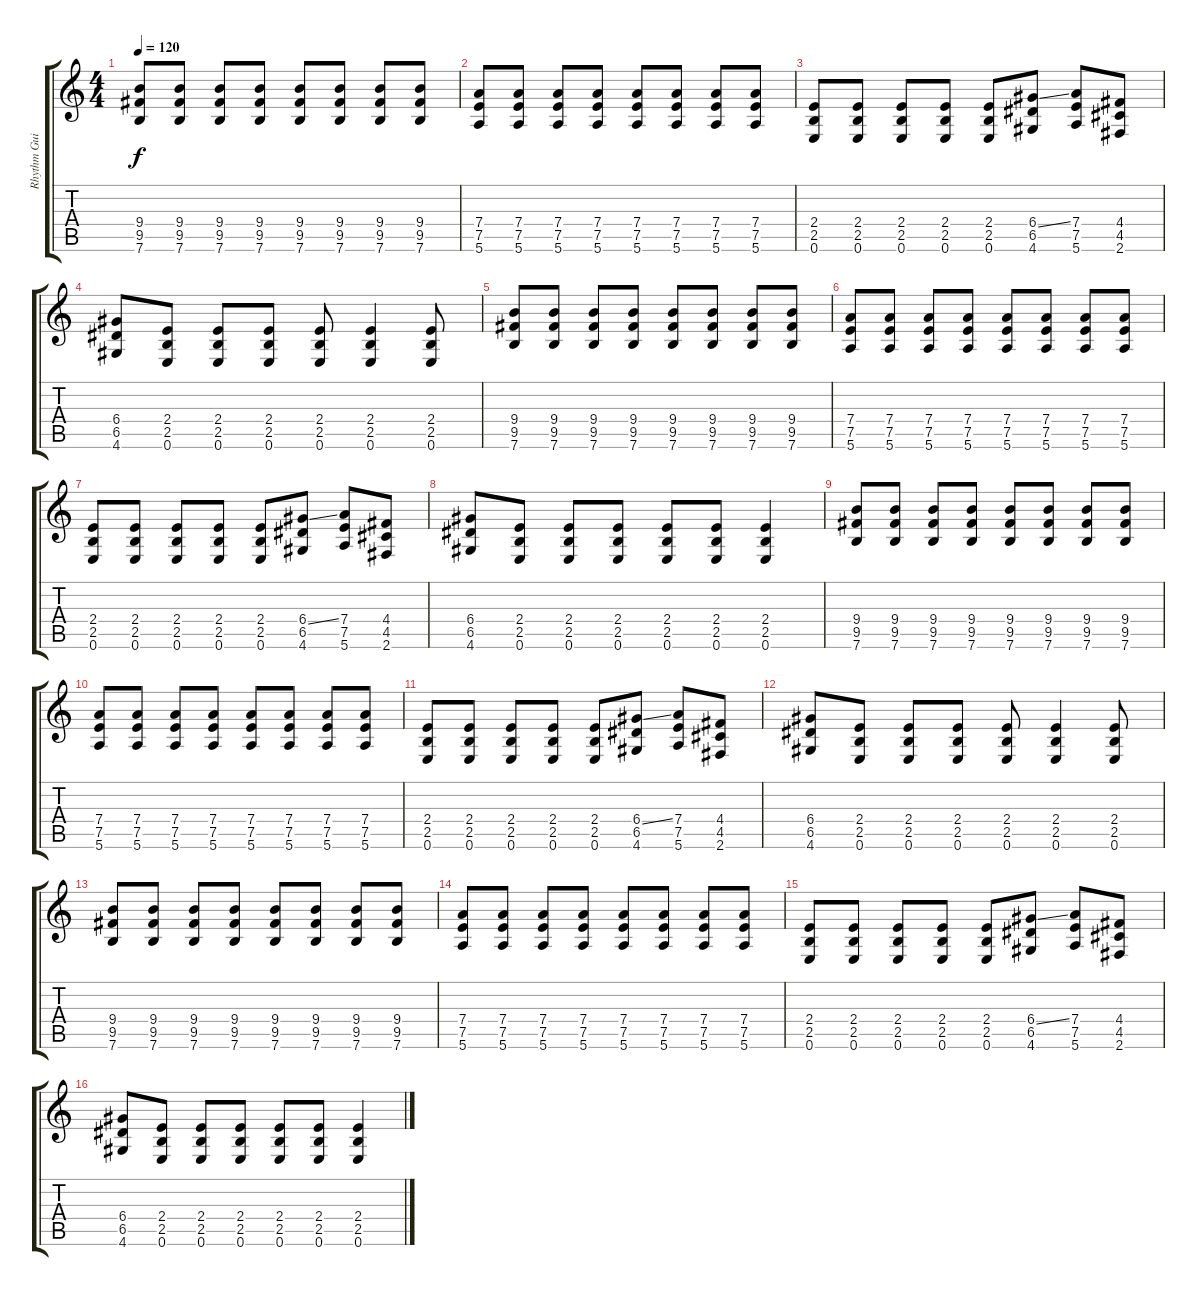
\track ("Rhythm Guitar" "Rhythm Gui") {instrument distortionguitar}
\staff {score tabs}
\tuning (E4 B3 G3 D3 A2 E2) {hide}
\ts (4 4)
\tempo 120
\clef g2
\ks c
(9.4 9.5 7.6).8{dy f volume 11} (9.4 9.5 7.6).8{volume 5} (9.4 9.5 7.6).8 (9.4 9.5 7.6).8 (9.4 9.5 7.6).8 (9.4 9.5 7.6).8 (9.4 9.5 7.6).8 (9.4 9.5 7.6).8 |
(7.4 7.5 5.6).8{volume 11} (7.4 7.5 5.6).8{volume 5} (7.4 7.5 5.6).8 (7.4 7.5 5.6).8 (7.4 7.5 5.6).8 (7.4 7.5 5.6).8 (7.4 7.5 5.6).8 (7.4 7.5 5.6).8 |
(2.4 2.5 0.6).8{volume 11} (2.4 2.5 0.6).8{volume 5} (2.4 2.5 0.6).8 (2.4 2.5 0.6).8 (2.4 2.5 0.6).8 (6.4{ss} 6.5 4.6).8{volume 11} (7.4 7.5 5.6).8 (4.4 4.5 2.6).8 |
(6.4 6.5 4.6).8 (2.4 2.5 0.6).8 (2.4 2.5 0.6).8 (2.4 2.5 0.6).8 (2.4 2.5 0.6).8 (2.4 2.5 0.6).4 (2.4 2.5 0.6).8 |
(9.4 9.5 7.6).8 (9.4 9.5 7.6).8 (9.4 9.5 7.6).8 (9.4 9.5 7.6).8 (9.4 9.5 7.6).8 (9.4 9.5 7.6).8 (9.4 9.5 7.6).8 (9.4 9.5 7.6).8 |
(7.4 7.5 5.6).8 (7.4 7.5 5.6).8 (7.4 7.5 5.6).8 (7.4 7.5 5.6).8 (7.4 7.5 5.6).8 (7.4 7.5 5.6).8 (7.4 7.5 5.6).8 (7.4 7.5 5.6).8 |
(2.4 2.5 0.6).8 (2.4 2.5 0.6).8 (2.4 2.5 0.6).8 (2.4 2.5 0.6).8 (2.4 2.5 0.6).8 (6.4{ss} 6.5 4.6).8 (7.4 7.5 5.6).8 (4.4 4.5 2.6).8 |
(6.4 6.5 4.6).8 (2.4 2.5 0.6).8 (2.4 2.5 0.6).8 (2.4 2.5 0.6).8 (2.4 2.5 0.6).8 (2.4 2.5 0.6).8 (2.4 2.5 0.6).4 |
(9.4 9.5 7.6).8 (9.4 9.5 7.6).8 (9.4 9.5 7.6).8 (9.4 9.5 7.6).8 (9.4 9.5 7.6).8 (9.4 9.5 7.6).8 (9.4 9.5 7.6).8 (9.4 9.5 7.6).8 |
(7.4 7.5 5.6).8 (7.4 7.5 5.6).8 (7.4 7.5 5.6).8 (7.4 7.5 5.6).8 (7.4 7.5 5.6).8 (7.4 7.5 5.6).8 (7.4 7.5 5.6).8 (7.4 7.5 5.6).8 |
(2.4 2.5 0.6).8 (2.4 2.5 0.6).8 (2.4 2.5 0.6).8 (2.4 2.5 0.6).8 (2.4 2.5 0.6).8 (6.4{ss} 6.5 4.6).8 (7.4 7.5 5.6).8 (4.4 4.5 2.6).8 |
(6.4 6.5 4.6).8 (2.4 2.5 0.6).8 (2.4 2.5 0.6).8 (2.4 2.5 0.6).8 (2.4 2.5 0.6).8 (2.4 2.5 0.6).4 (2.4 2.5 0.6).8 |
(9.4 9.5 7.6).8 (9.4 9.5 7.6).8 (9.4 9.5 7.6).8 (9.4 9.5 7.6).8 (9.4 9.5 7.6).8 (9.4 9.5 7.6).8 (9.4 9.5 7.6).8 (9.4 9.5 7.6).8 |
(7.4 7.5 5.6).8 (7.4 7.5 5.6).8 (7.4 7.5 5.6).8 (7.4 7.5 5.6).8 (7.4 7.5 5.6).8 (7.4 7.5 5.6).8 (7.4 7.5 5.6).8 (7.4 7.5 5.6).8 |
(2.4 2.5 0.6).8 (2.4 2.5 0.6).8 (2.4 2.5 0.6).8 (2.4 2.5 0.6).8 (2.4 2.5 0.6).8 (6.4{ss} 6.5 4.6).8 (7.4 7.5 5.6).8 (4.4 4.5 2.6).8 |
(6.4 6.5 4.6).8 (2.4 2.5 0.6).8 (2.4 2.5 0.6).8 (2.4 2.5 0.6).8 (2.4 2.5 0.6).8 (2.4 2.5 0.6).8 (2.4 2.5 0.6).4
